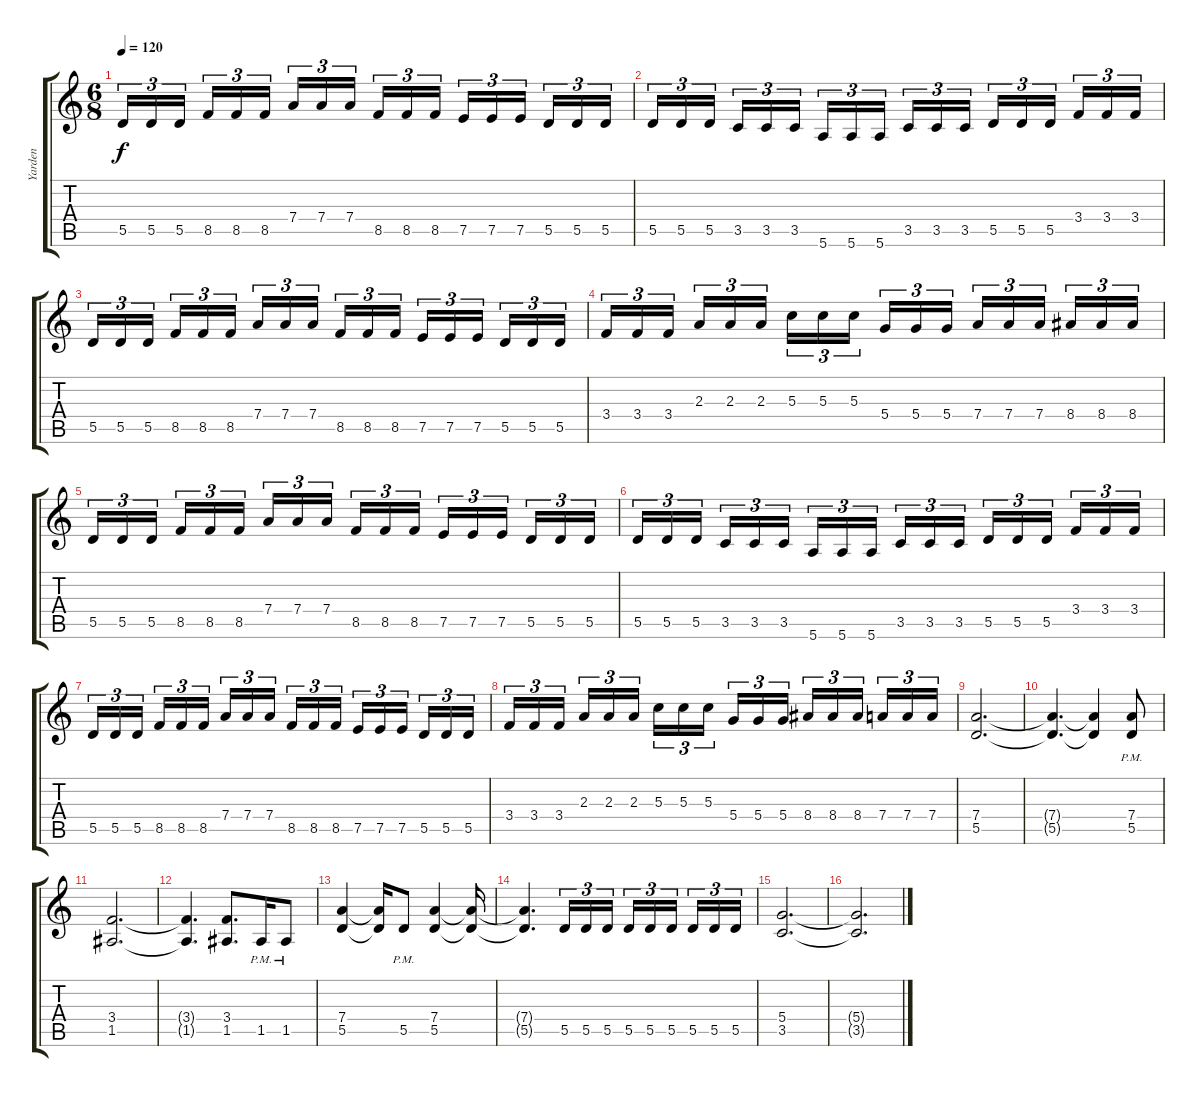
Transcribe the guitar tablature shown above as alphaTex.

\track ("Yarden" "Yarden") {instrument distortionguitar}
\staff {score tabs}
\tuning (E4 B3 G3 D3 A2 E2) {hide}
\ts (6 8)
\tempo 120
\clef g2
\ks c
5.5.16{tu (3 2) dy f} 5.5.16{tu (3 2)} 5.5.16{tu (3 2) beam splitsecondary} 8.5.16{tu (3 2)} 8.5.16{tu (3 2)} 8.5.16{tu (3 2) beam splitsecondary} 7.4.16{tu (3 2)} 7.4.16{tu (3 2)} 7.4.16{tu (3 2)} 8.5.16{tu (3 2)} 8.5.16{tu (3 2)} 8.5.16{tu (3 2) beam splitsecondary} 7.5.16{tu (3 2)} 7.5.16{tu (3 2)} 7.5.16{tu (3 2) beam splitsecondary} 5.5.16{tu (3 2)} 5.5.16{tu (3 2)} 5.5.16{tu (3 2)} |
5.5.16{tu (3 2)} 5.5.16{tu (3 2)} 5.5.16{tu (3 2) beam splitsecondary} 3.5.16{tu (3 2)} 3.5.16{tu (3 2)} 3.5.16{tu (3 2) beam splitsecondary} 5.6.16{tu (3 2)} 5.6.16{tu (3 2)} 5.6.16{tu (3 2)} 3.5.16{tu (3 2)} 3.5.16{tu (3 2)} 3.5.16{tu (3 2) beam splitsecondary} 5.5.16{tu (3 2)} 5.5.16{tu (3 2)} 5.5.16{tu (3 2) beam splitsecondary} 3.4.16{tu (3 2)} 3.4.16{tu (3 2)} 3.4.16{tu (3 2)} |
5.5.16{tu (3 2)} 5.5.16{tu (3 2)} 5.5.16{tu (3 2) beam splitsecondary} 8.5.16{tu (3 2)} 8.5.16{tu (3 2)} 8.5.16{tu (3 2) beam splitsecondary} 7.4.16{tu (3 2)} 7.4.16{tu (3 2)} 7.4.16{tu (3 2)} 8.5.16{tu (3 2)} 8.5.16{tu (3 2)} 8.5.16{tu (3 2) beam splitsecondary} 7.5.16{tu (3 2)} 7.5.16{tu (3 2)} 7.5.16{tu (3 2) beam splitsecondary} 5.5.16{tu (3 2)} 5.5.16{tu (3 2)} 5.5.16{tu (3 2)} |
3.4.16{tu (3 2)} 3.4.16{tu (3 2)} 3.4.16{tu (3 2) beam splitsecondary} 2.3.16{tu (3 2)} 2.3.16{tu (3 2)} 2.3.16{tu (3 2) beam splitsecondary} 5.3.16{tu (3 2)} 5.3.16{tu (3 2)} 5.3.16{tu (3 2)} 5.4.16{tu (3 2)} 5.4.16{tu (3 2)} 5.4.16{tu (3 2) beam splitsecondary} 7.4.16{tu (3 2)} 7.4.16{tu (3 2)} 7.4.16{tu (3 2) beam splitsecondary} 8.4.16{tu (3 2)} 8.4.16{tu (3 2)} 8.4.16{tu (3 2)} |
5.5.16{tu (3 2)} 5.5.16{tu (3 2)} 5.5.16{tu (3 2) beam splitsecondary} 8.5.16{tu (3 2)} 8.5.16{tu (3 2)} 8.5.16{tu (3 2) beam splitsecondary} 7.4.16{tu (3 2)} 7.4.16{tu (3 2)} 7.4.16{tu (3 2)} 8.5.16{tu (3 2)} 8.5.16{tu (3 2)} 8.5.16{tu (3 2) beam splitsecondary} 7.5.16{tu (3 2)} 7.5.16{tu (3 2)} 7.5.16{tu (3 2) beam splitsecondary} 5.5.16{tu (3 2)} 5.5.16{tu (3 2)} 5.5.16{tu (3 2)} |
5.5.16{tu (3 2)} 5.5.16{tu (3 2)} 5.5.16{tu (3 2) beam splitsecondary} 3.5.16{tu (3 2)} 3.5.16{tu (3 2)} 3.5.16{tu (3 2) beam splitsecondary} 5.6.16{tu (3 2)} 5.6.16{tu (3 2)} 5.6.16{tu (3 2)} 3.5.16{tu (3 2)} 3.5.16{tu (3 2)} 3.5.16{tu (3 2) beam splitsecondary} 5.5.16{tu (3 2)} 5.5.16{tu (3 2)} 5.5.16{tu (3 2) beam splitsecondary} 3.4.16{tu (3 2)} 3.4.16{tu (3 2)} 3.4.16{tu (3 2)} |
5.5.16{tu (3 2)} 5.5.16{tu (3 2)} 5.5.16{tu (3 2) beam splitsecondary} 8.5.16{tu (3 2)} 8.5.16{tu (3 2)} 8.5.16{tu (3 2) beam splitsecondary} 7.4.16{tu (3 2)} 7.4.16{tu (3 2)} 7.4.16{tu (3 2)} 8.5.16{tu (3 2)} 8.5.16{tu (3 2)} 8.5.16{tu (3 2) beam splitsecondary} 7.5.16{tu (3 2)} 7.5.16{tu (3 2)} 7.5.16{tu (3 2) beam splitsecondary} 5.5.16{tu (3 2)} 5.5.16{tu (3 2)} 5.5.16{tu (3 2)} |
3.4.16{tu (3 2)} 3.4.16{tu (3 2)} 3.4.16{tu (3 2) beam splitsecondary} 2.3.16{tu (3 2)} 2.3.16{tu (3 2)} 2.3.16{tu (3 2) beam splitsecondary} 5.3.16{tu (3 2)} 5.3.16{tu (3 2)} 5.3.16{tu (3 2)} 5.4.16{tu (3 2)} 5.4.16{tu (3 2)} 5.4.16{tu (3 2) beam splitsecondary} 8.4.16{tu (3 2)} 8.4.16{tu (3 2)} 8.4.16{tu (3 2) beam splitsecondary} 7.4.16{tu (3 2)} 7.4.16{tu (3 2)} 7.4.16{tu (3 2)} |
(7.4 5.5).2{d} |
(7.4{t} 5.5{t}).4{d} (7.4{t} 5.5{t}).4 (7.4{pm} 5.5{pm}).8 |
(3.4 1.5).2{d} |
(3.4{t} 1.5{t}).4{d} (3.4 1.5).8{d} 1.5{pm}.16 1.5{pm}.8 |
(7.4 5.5).4 (7.4{t} 5.5{t}).16 5.5{pm}.8 (7.4 5.5).4 (7.4{t} 5.5{t}).16 |
(7.4{t} 5.5{t}).4{d} 5.5.16{tu (3 2)} 5.5.16{tu (3 2)} 5.5.16{tu (3 2) beam splitsecondary} 5.5.16{tu (3 2)} 5.5.16{tu (3 2)} 5.5.16{tu (3 2) beam splitsecondary} 5.5.16{tu (3 2)} 5.5.16{tu (3 2)} 5.5.16{tu (3 2)} |
(5.4 3.5).2{d} |
(5.4{t} 3.5{t}).2{d}
